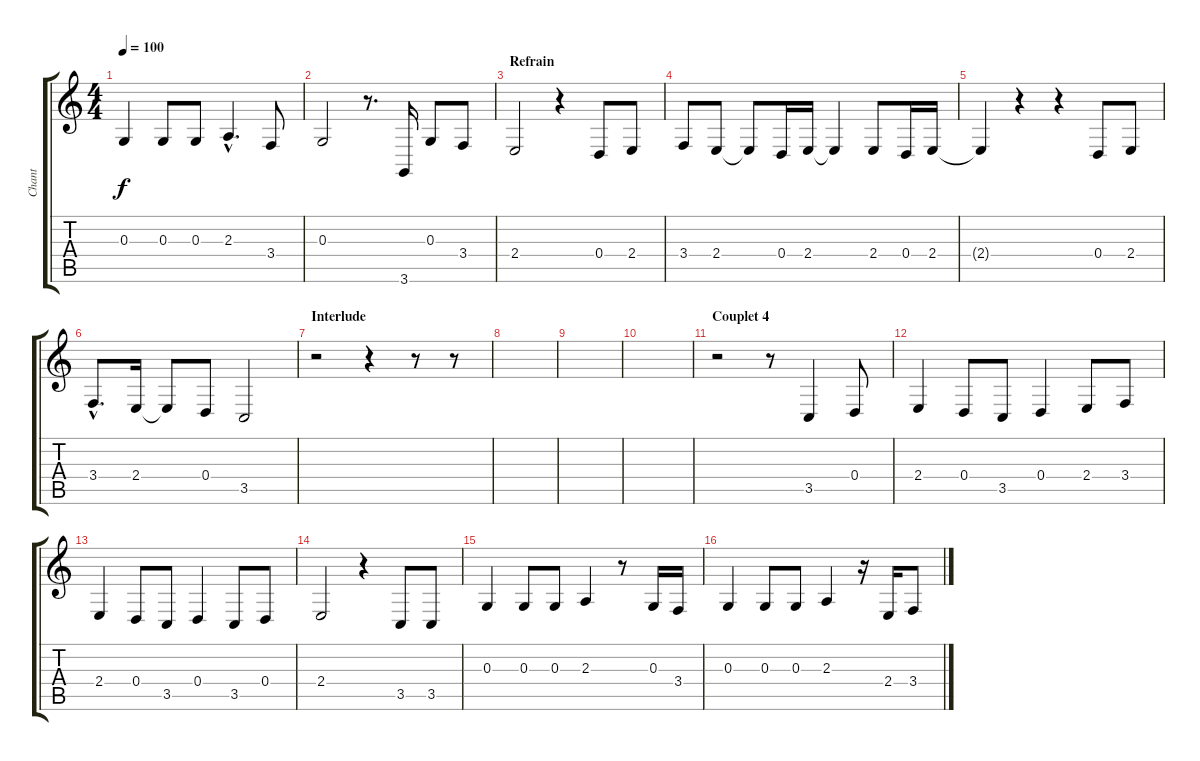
\track ("Chant" "Chant") {instrument oboe}
\staff {score tabs}
\tuning (E4 B3 G3 D3 A2 E2) {hide}
\ts (4 4)
\tempo 100
\clef g2
\ks c
0.3.4{dy f} 0.3.8 0.3.8 2.3{hac}.4{d} 3.4.8 |
0.3.2 r.8{d} 3.6.16 0.3.8 3.4.8 |
\section ("" "Refrain")
2.4.2 r.4 0.4.8 2.4.8 |
3.4.8 2.4.8 2.4{t}.8 0.4.16 2.4.16 2.4{t}.4 2.4.8 0.4.16 2.4.16 |
2.4{t}.4 r.4 r.4 0.4.8 2.4.8 |
3.4{hac}.8{d} 2.4.16 2.4{t}.8 0.4.8 3.5.2 |
\section ("" "Interlude")
r.2 r.4 r.8 r.8 |
|
|
|
\section ("" "Couplet 4")
r.2 r.8 3.5.4 0.4.8 |
2.4.4 0.4.8 3.5.8 0.4.4 2.4.8 3.4.8 |
2.4.4 0.4.8 3.5.8 0.4.4 3.5.8 0.4.8 |
2.4.2 r.4 3.5.8 3.5.8 |
0.3.4 0.3.8 0.3.8 2.3.4 r.8 0.3.16 3.4.16 |
0.3.4 0.3.8 0.3.8 2.3.4 r.16 2.4.16 3.4.8
